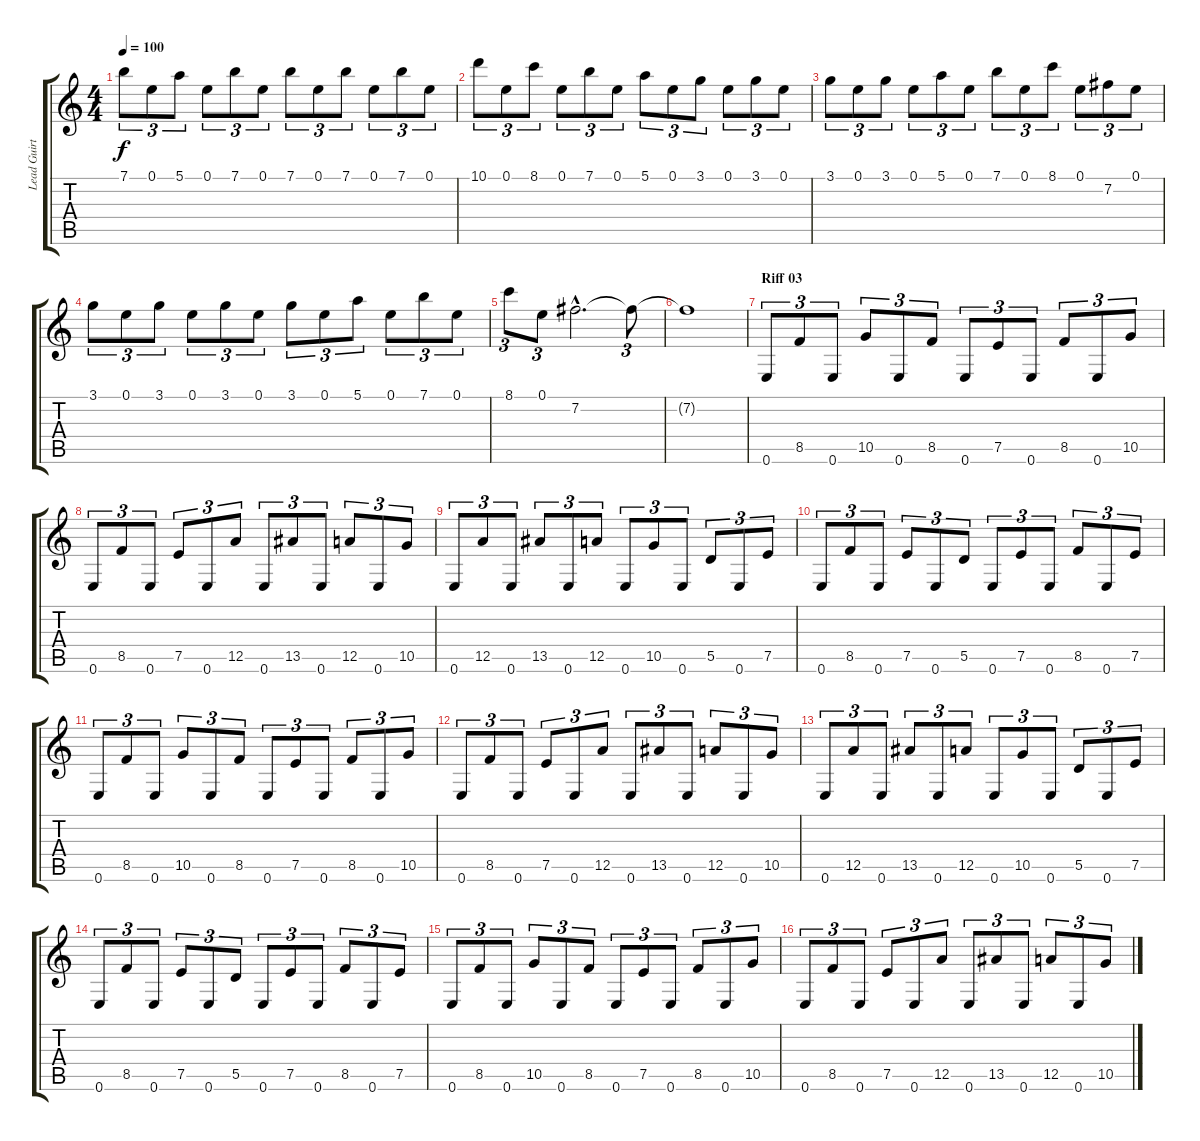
\track ("Lead Guirtar" "Lead Guirt") {instrument overdrivenguitar}
\staff {score tabs}
\tuning (E4 B3 G3 D3 A2 E2) {hide}
\ts (4 4)
\tempo 100
\clef g2
\ks c
7.1.8{tu (3 2) dy f} 0.1.8{tu (3 2)} 5.1.8{tu (3 2)} 0.1.8{tu (3 2)} 7.1.8{tu (3 2)} 0.1.8{tu (3 2)} 7.1.8{tu (3 2)} 0.1.8{tu (3 2)} 7.1.8{tu (3 2)} 0.1.8{tu (3 2)} 7.1.8{tu (3 2)} 0.1.8{tu (3 2)} |
10.1.8{tu (3 2)} 0.1.8{tu (3 2)} 8.1.8{tu (3 2)} 0.1.8{tu (3 2)} 7.1.8{tu (3 2)} 0.1.8{tu (3 2)} 5.1.8{tu (3 2)} 0.1.8{tu (3 2)} 3.1.8{tu (3 2)} 0.1.8{tu (3 2)} 3.1.8{tu (3 2)} 0.1.8{tu (3 2)} |
3.1.8{tu (3 2)} 0.1.8{tu (3 2)} 3.1.8{tu (3 2)} 0.1.8{tu (3 2)} 5.1.8{tu (3 2)} 0.1.8{tu (3 2)} 7.1.8{tu (3 2)} 0.1.8{tu (3 2)} 8.1.8{tu (3 2)} 0.1.8{tu (3 2)} 7.2.8{tu (3 2)} 0.1.8{tu (3 2)} |
3.1.8{tu (3 2)} 0.1.8{tu (3 2)} 3.1.8{tu (3 2)} 0.1.8{tu (3 2)} 3.1.8{tu (3 2)} 0.1.8{tu (3 2)} 3.1.8{tu (3 2)} 0.1.8{tu (3 2)} 5.1.8{tu (3 2)} 0.1.8{tu (3 2)} 7.1.8{tu (3 2)} 0.1.8{tu (3 2)} |
8.1.8{tu (3 2)} 0.1.8{tu (3 2)} 7.2{hac}.2{d} 7.2{t}.8{tu (3 2)} |
7.2{t}.1 |
\section ("" "Riff 03")
0.6.8{tu (3 2)} 8.5.8{tu (3 2)} 0.6.8{tu (3 2)} 10.5.8{tu (3 2)} 0.6.8{tu (3 2)} 8.5.8{tu (3 2)} 0.6.8{tu (3 2)} 7.5.8{tu (3 2)} 0.6.8{tu (3 2)} 8.5.8{tu (3 2)} 0.6.8{tu (3 2)} 10.5.8{tu (3 2)} |
0.6.8{tu (3 2)} 8.5.8{tu (3 2)} 0.6.8{tu (3 2)} 7.5.8{tu (3 2)} 0.6.8{tu (3 2)} 12.5.8{tu (3 2)} 0.6.8{tu (3 2)} 13.5.8{tu (3 2)} 0.6.8{tu (3 2)} 12.5.8{tu (3 2)} 0.6.8{tu (3 2)} 10.5.8{tu (3 2)} |
0.6.8{tu (3 2)} 12.5.8{tu (3 2)} 0.6.8{tu (3 2)} 13.5.8{tu (3 2)} 0.6.8{tu (3 2)} 12.5.8{tu (3 2)} 0.6.8{tu (3 2)} 10.5.8{tu (3 2)} 0.6.8{tu (3 2)} 5.5.8{tu (3 2)} 0.6.8{tu (3 2)} 7.5.8{tu (3 2)} |
0.6.8{tu (3 2)} 8.5.8{tu (3 2)} 0.6.8{tu (3 2)} 7.5.8{tu (3 2)} 0.6.8{tu (3 2)} 5.5.8{tu (3 2)} 0.6.8{tu (3 2)} 7.5.8{tu (3 2)} 0.6.8{tu (3 2)} 8.5.8{tu (3 2)} 0.6.8{tu (3 2)} 7.5.8{tu (3 2)} |
0.6.8{tu (3 2)} 8.5.8{tu (3 2)} 0.6.8{tu (3 2)} 10.5.8{tu (3 2)} 0.6.8{tu (3 2)} 8.5.8{tu (3 2)} 0.6.8{tu (3 2)} 7.5.8{tu (3 2)} 0.6.8{tu (3 2)} 8.5.8{tu (3 2)} 0.6.8{tu (3 2)} 10.5.8{tu (3 2)} |
0.6.8{tu (3 2)} 8.5.8{tu (3 2)} 0.6.8{tu (3 2)} 7.5.8{tu (3 2)} 0.6.8{tu (3 2)} 12.5.8{tu (3 2)} 0.6.8{tu (3 2)} 13.5.8{tu (3 2)} 0.6.8{tu (3 2)} 12.5.8{tu (3 2)} 0.6.8{tu (3 2)} 10.5.8{tu (3 2)} |
0.6.8{tu (3 2)} 12.5.8{tu (3 2)} 0.6.8{tu (3 2)} 13.5.8{tu (3 2)} 0.6.8{tu (3 2)} 12.5.8{tu (3 2)} 0.6.8{tu (3 2)} 10.5.8{tu (3 2)} 0.6.8{tu (3 2)} 5.5.8{tu (3 2)} 0.6.8{tu (3 2)} 7.5.8{tu (3 2)} |
0.6.8{tu (3 2)} 8.5.8{tu (3 2)} 0.6.8{tu (3 2)} 7.5.8{tu (3 2)} 0.6.8{tu (3 2)} 5.5.8{tu (3 2)} 0.6.8{tu (3 2)} 7.5.8{tu (3 2)} 0.6.8{tu (3 2)} 8.5.8{tu (3 2)} 0.6.8{tu (3 2)} 7.5.8{tu (3 2)} |
0.6.8{tu (3 2)} 8.5.8{tu (3 2)} 0.6.8{tu (3 2)} 10.5.8{tu (3 2)} 0.6.8{tu (3 2)} 8.5.8{tu (3 2)} 0.6.8{tu (3 2)} 7.5.8{tu (3 2)} 0.6.8{tu (3 2)} 8.5.8{tu (3 2)} 0.6.8{tu (3 2)} 10.5.8{tu (3 2)} |
0.6.8{tu (3 2)} 8.5.8{tu (3 2)} 0.6.8{tu (3 2)} 7.5.8{tu (3 2)} 0.6.8{tu (3 2)} 12.5.8{tu (3 2)} 0.6.8{tu (3 2)} 13.5.8{tu (3 2)} 0.6.8{tu (3 2)} 12.5.8{tu (3 2)} 0.6.8{tu (3 2)} 10.5.8{tu (3 2)}
